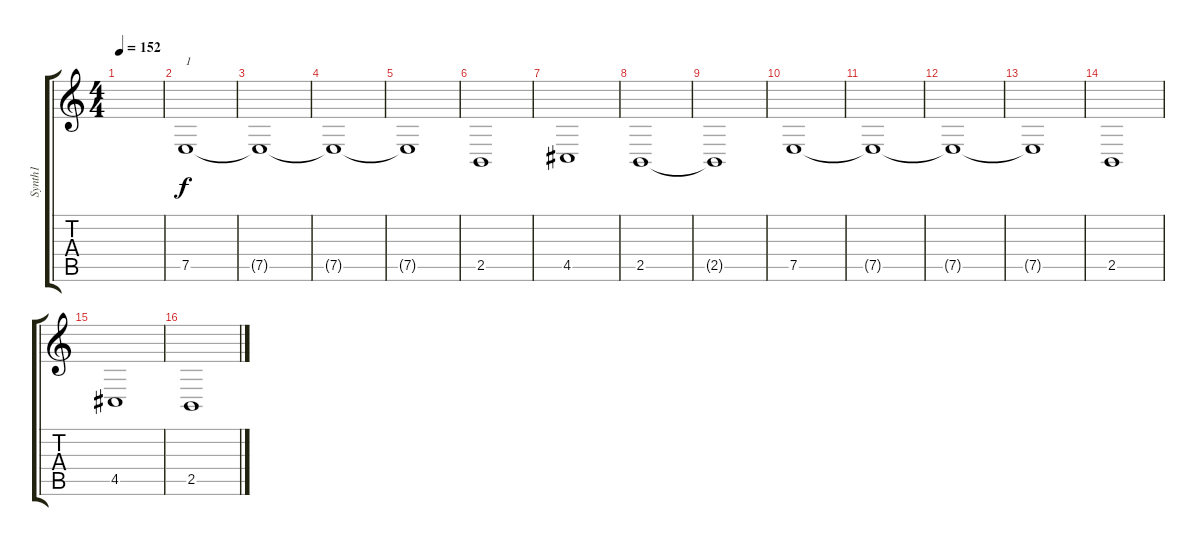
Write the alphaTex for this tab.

\track ("Synth1" "Synth1") {instrument stringensemble1}
\staff {score tabs}
\tuning (E4 B3 G3 D3 A2 E2) {hide}
\ts (4 4)
\tempo 152
\clef g2
\ks c
|
7.5.1{txt "1"} |
7.5{t}.1 |
7.5{t}.1 |
7.5{t}.1 |
2.5.1 |
4.5.1 |
2.5.1 |
2.5{t}.1 |
7.5.1 |
7.5{t}.1 |
7.5{t}.1 |
7.5{t}.1 |
2.5.1 |
4.5.1 |
2.5.1
